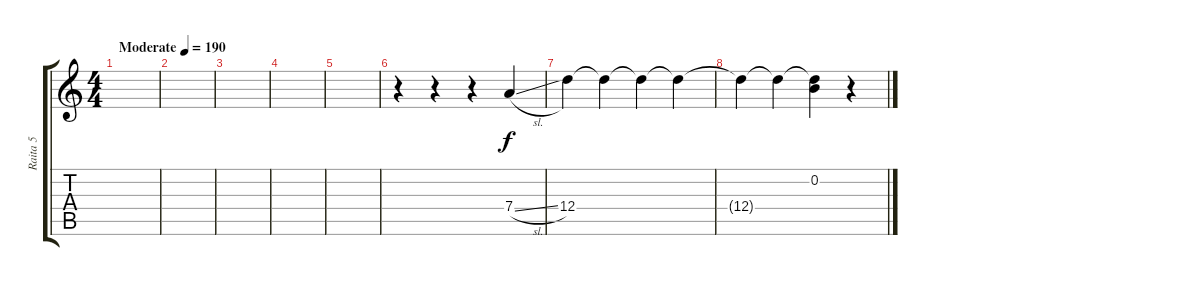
\track ("Raita 5" "Raita 5") {instrument acousticguitarsteel}
\staff {score tabs}
\tuning (E4 B3 G3 D3 A2 E2) {hide}
\ts (4 4)
\tempo (190 "Moderate")
\clef g2
\ks c
|
|
|
|
|
r.4{volume 6 instrument steeldrums} r.4 r.4 7.4{sl}.4 |
12.4.4 12.4{t}.4 12.4{t}.4 12.4{t}.4 |
12.4{t}.4 12.4{t}.4 (0.2 12.4{t}).4 r.4
